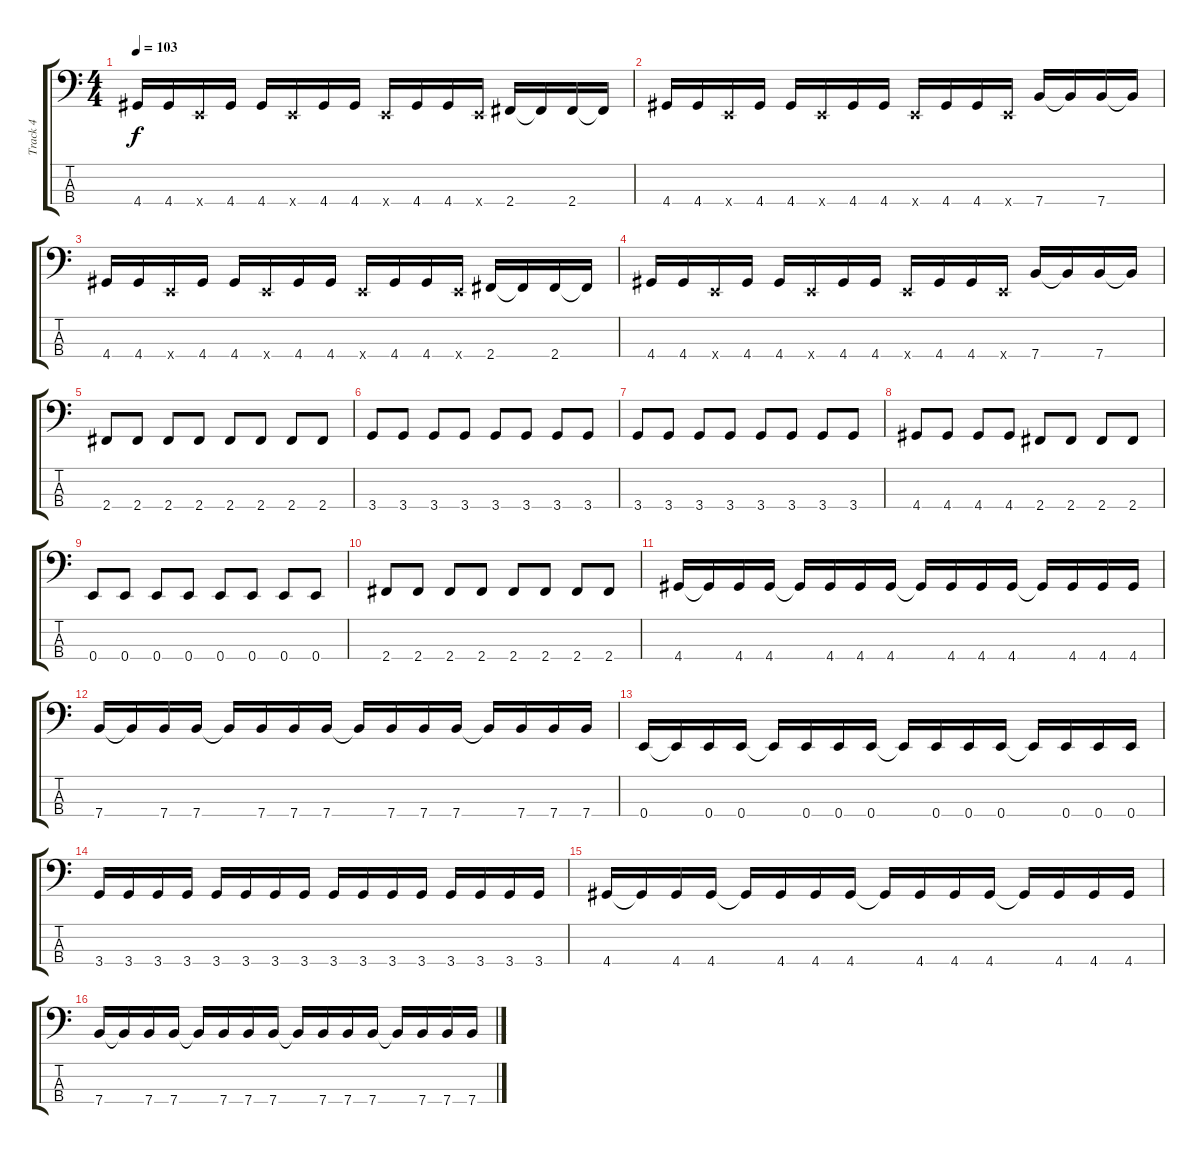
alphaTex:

\track ("Track 4" "Track 4") {instrument electricbassfinger}
\staff {score tabs}
\tuning (G2 D2 A1 E1) {hide}
\ts (4 4)
\tempo 103
\clef f4
\ks c
4.4.16{dy f} 4.4.16 0.4{x}.16 4.4.16 4.4.16 0.4{x}.16 4.4.16 4.4.16 0.4{x}.16 4.4.16 4.4.16 0.4{x}.16 2.4.16 2.4{t}.16 2.4.16 2.4{t}.16 |
4.4.16 4.4.16 0.4{x}.16 4.4.16 4.4.16 0.4{x}.16 4.4.16 4.4.16 0.4{x}.16 4.4.16 4.4.16 0.4{x}.16 7.4.16 7.4{t}.16 7.4.16 7.4{t}.16 |
4.4.16 4.4.16 0.4{x}.16 4.4.16 4.4.16 0.4{x}.16 4.4.16 4.4.16 0.4{x}.16 4.4.16 4.4.16 0.4{x}.16 2.4.16 2.4{t}.16 2.4.16 2.4{t}.16 |
4.4.16 4.4.16 0.4{x}.16 4.4.16 4.4.16 0.4{x}.16 4.4.16 4.4.16 0.4{x}.16 4.4.16 4.4.16 0.4{x}.16 7.4.16 7.4{t}.16 7.4.16 7.4{t}.16 |
2.4.8 2.4.8 2.4.8 2.4.8 2.4.8 2.4.8 2.4.8 2.4.8 |
3.4.8 3.4.8 3.4.8 3.4.8 3.4.8 3.4.8 3.4.8 3.4.8 |
3.4.8 3.4.8 3.4.8 3.4.8 3.4.8 3.4.8 3.4.8 3.4.8 |
4.4.8 4.4.8 4.4.8 4.4.8 2.4.8 2.4.8 2.4.8 2.4.8 |
0.4.8 0.4.8 0.4.8 0.4.8 0.4.8 0.4.8 0.4.8 0.4.8 |
2.4.8 2.4.8 2.4.8 2.4.8 2.4.8 2.4.8 2.4.8 2.4.8 |
4.4.16 4.4{t}.16 4.4.16 4.4.16 4.4{t}.16 4.4.16 4.4.16 4.4.16 4.4{t}.16 4.4.16 4.4.16 4.4.16 4.4{t}.16 4.4.16 4.4.16 4.4.16 |
7.4.16 7.4{t}.16 7.4.16 7.4.16 7.4{t}.16 7.4.16 7.4.16 7.4.16 7.4{t}.16 7.4.16 7.4.16 7.4.16 7.4{t}.16 7.4.16 7.4.16 7.4.16 |
0.4.16 0.4{t}.16 0.4.16 0.4.16 0.4{t}.16 0.4.16 0.4.16 0.4.16 0.4{t}.16 0.4.16 0.4.16 0.4.16 0.4{t}.16 0.4.16 0.4.16 0.4.16 |
3.4.16 3.4.16 3.4.16 3.4.16 3.4.16 3.4.16 3.4.16 3.4.16 3.4.16 3.4.16 3.4.16 3.4.16 3.4.16 3.4.16 3.4.16 3.4.16 |
4.4.16 4.4{t}.16 4.4.16 4.4.16 4.4{t}.16 4.4.16 4.4.16 4.4.16 4.4{t}.16 4.4.16 4.4.16 4.4.16 4.4{t}.16 4.4.16 4.4.16 4.4.16 |
7.4.16 7.4{t}.16 7.4.16 7.4.16 7.4{t}.16 7.4.16 7.4.16 7.4.16 7.4{t}.16 7.4.16 7.4.16 7.4.16 7.4{t}.16 7.4.16 7.4.16 7.4.16
